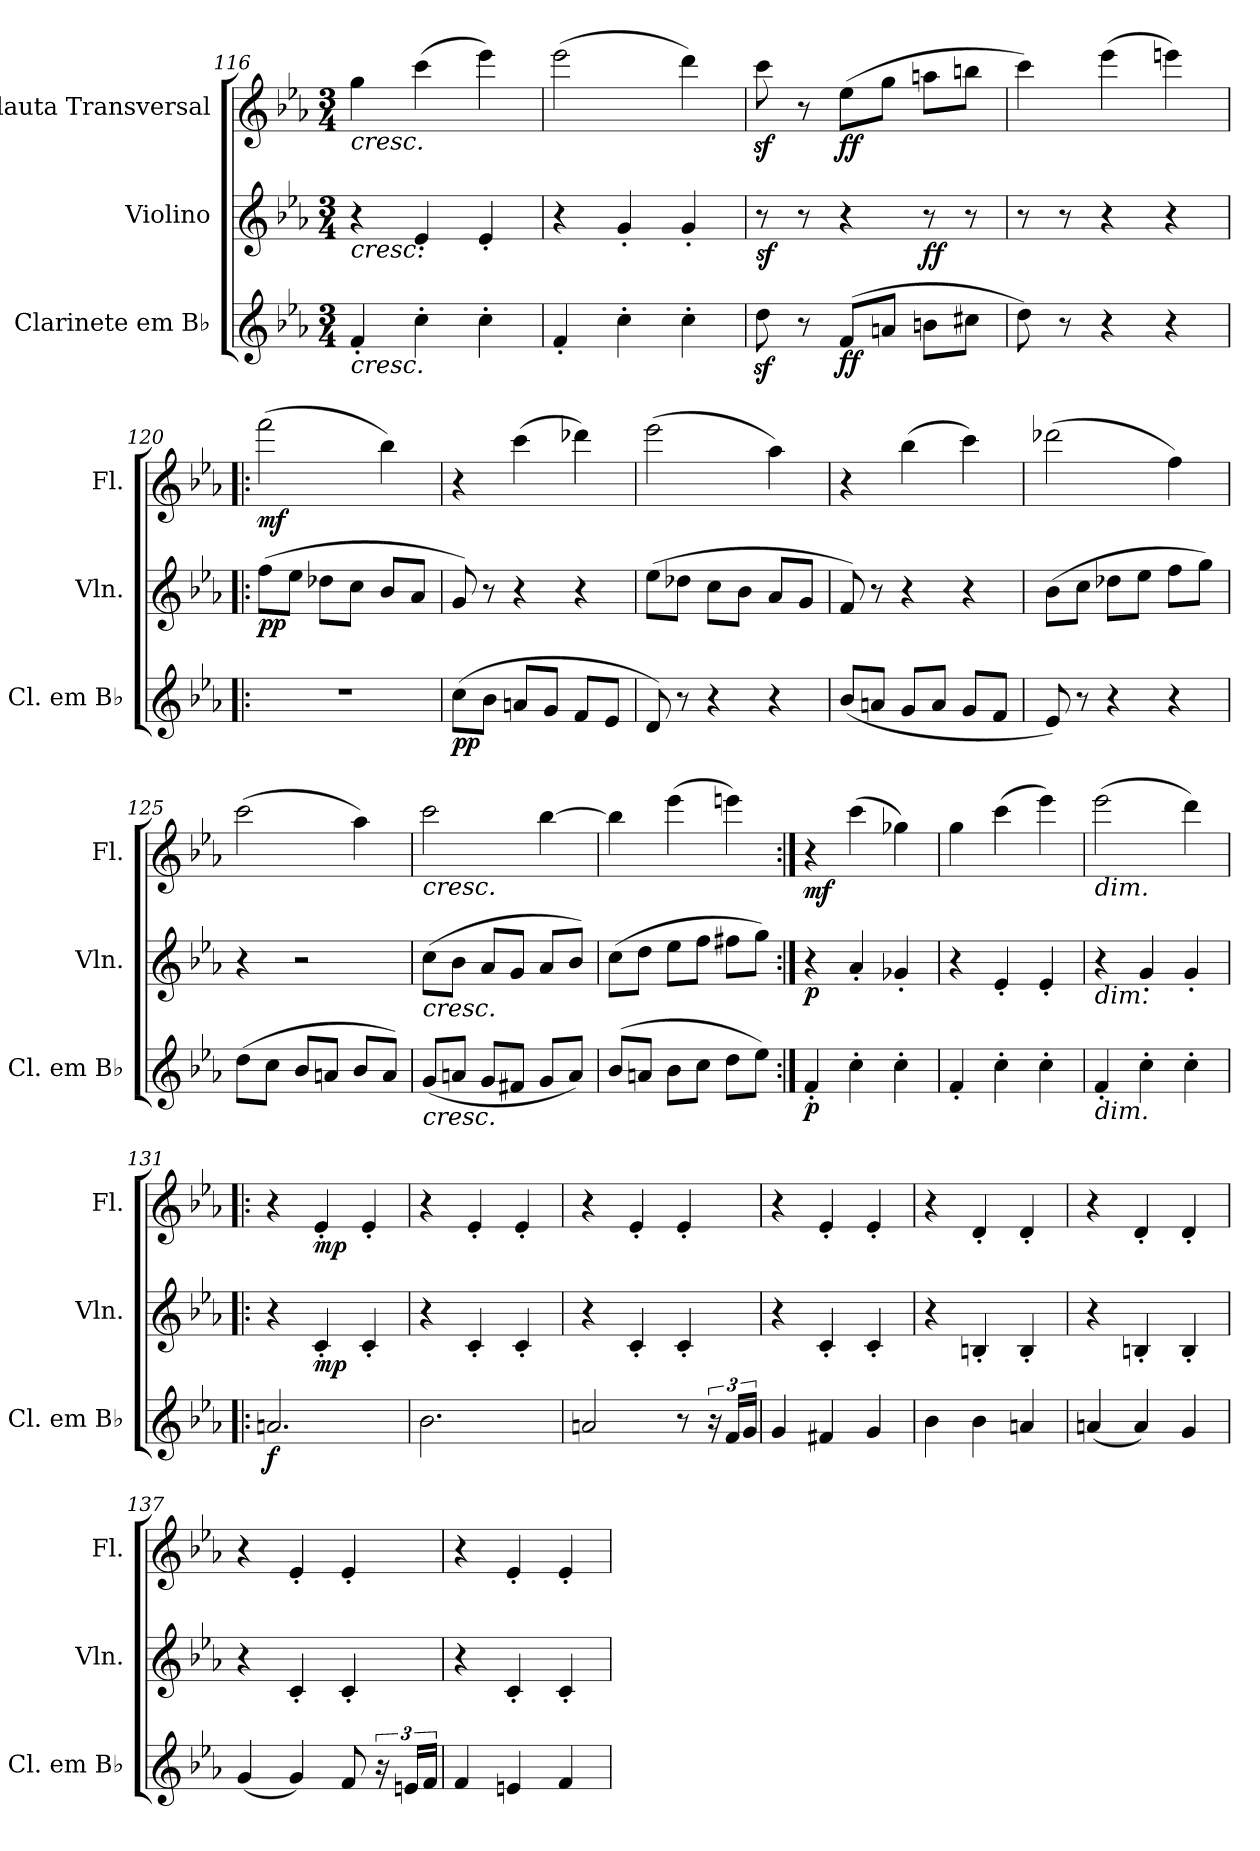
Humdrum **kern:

**kern	**dynam	**kern	**dynam	**kern	**dynam
*part3	*part3	*part2	*part2	*part1	*part1
*staff3	*staff3	*staff2	*staff2	*staff1	*staff1
*I"Clarinete em B♭	*	*I"Violino	*	*I"Flauta Transversal	*
*I'Cl. em B♭	*	*I'Vln.	*	*I'Fl.	*
!!LO:LB:g=z
*clefG2	*	*clefG2	*	*clefG2	*
*ITrd1c2	*	*	*	*	*
*k[b-e-a-d-g-]	*	*k[b-e-a-]	*	*k[b-e-a-]	*
*M3/4	*	*M3/4	*	*M3/4	*
=116	=116	=116	=116	=116	=116
!	!	!	!	!LO:TX:b:i:t=cresc.	!
!	!	!LO:TX:b:i:t=cresc.	!	!	!
!LO:TX:b:i:t=cresc.	!	!	!	!	!
4e-'/	.	4r	.	4gg\	.
4b-'\	.	4e-'/	.	(>4ccc\	.
4b-'\	.	4e-'/	.	4eee-\)	.
=117	=117	=117	=117	=117	=117
4e-'/	.	4r	.	(>2eee-\	.
4b-'\	.	4g'/	.	.	.
4b-'\	.	4g'/	.	4ddd\)	.
=118	=118	=118	=118	=118	=118
!	!	!	!LO:DY:b	!	!
8ccz<\	.	8r	sf	8cccz<\	.
8r	.	8r	.	8r	.
!	!LO:DY:b	!	!	!	!LO:DY:b
(>8e-/L	ff	4r	.	(>8ee-\L	ff
8gn/J	.	.	.	8gg\J	.
!	!	!	!LO:DY:b	!	!
8an\L	.	8r	ff	8aan\L	.
8bn\J	.	8r	.	8bbn\J	.
=119	=119	=119	=119	=119	=119
8cc\)	.	8r	.	4ccc\)	.
8r	.	8r	.	.	.
4r	.	4r	.	(>4eee-\	.
4r	.	4r	.	4eeen\)	.
=120!|:	=120!|:	=120!|:	=120!|:	=120!|:	=120!|:
!	!	!	!LO:DY:b	!	!LO:DY:b
2.r	.	(>8ff\L	pp	(>2fff\	mf
.	.	8ee-\J	.	.	.
.	.	8dd-X\L	.	.	.
.	.	8cc\J	.	.	.
.	.	8b-/L	.	4bb-\)	.
.	.	8a-/J	.	.	.
=121	=121	=121	=121	=121	=121
!	!LO:DY:b	!	!	!	!
(>8b-\L	pp	8g/)	.	4r	.
8a-\J	.	8r	.	.	.
8gn/L	.	4r	.	(>4ccc\	.
8f/J	.	.	.	.	.
8e-/L	.	4r	.	4ddd-X\)	.
8d-/J	.	.	.	.	.
!!LO:LB:g=z
=122	=122	=122	=122	=122	=122
8c/)	.	(>8ee-\L	.	(>2eee-\	.
8r	.	8dd-X\J	.	.	.
4r	.	8cc\L	.	.	.
.	.	8b-\J	.	.	.
4r	.	8a-/L	.	4aa-\)	.
.	.	8g/J	.	.	.
=123	=123	=123	=123	=123	=123
(<8a-/L	.	8f/)	.	4r	.
8gn/J	.	8r	.	.	.
8f/L	.	4r	.	(>4bb-\	.
8g/J	.	.	.	.	.
8f/L	.	4r	.	4ccc\)	.
8e-/J	.	.	.	.	.
=124	=124	=124	=124	=124	=124
8d-/)	.	(>8b-\L	.	(>2ddd-X\	.
8r	.	8cc\J	.	.	.
4r	.	8dd-X\L	.	.	.
.	.	8ee-\J	.	.	.
4r	.	8ff\L	.	4ff\)	.
.	.	8gg\J)	.	.	.
=125	=125	=125	=125	=125	=125
(>8cc\L	.	4r	.	(>2ccc\	.
8b-\J	.	.	.	.	.
8a-/L	.	2r	.	.	.
8gn/J	.	.	.	.	.
8a-/L	.	.	.	4aa-\)	.
8g/J)	.	.	.	.	.
=126	=126	=126	=126	=126	=126
!	!	!	!	!LO:TX:b:i:t=cresc.	!
!	!	!LO:TX:b:i:t=cresc.	!	!	!
!LO:TX:b:i:t=cresc.	!	!	!	!	!
(<8f/L	.	(>8cc\L	.	2ccc\	.
8gn/J	.	8b-\J	.	.	.
8f/L	.	8a-/L	.	.	.
8en/J	.	8g/J	.	.	.
8f/L	.	8a-/L	.	[4bb-\	.
8g/J)	.	8b-/J)	.	.	.
!!LO:PB:g=z
=127	=127	=127	=127	=127	=127
(>8a-/L	.	(>8cc\L	.	4bb-\]	.
8gn/J	.	8dd\J	.	.	.
8a-\L	.	8ee-\L	.	(>4eee-\	.
8b-\J	.	8ff\J	.	.	.
8cc\L	.	8ff#X\L	.	4eeen\)	.
8dd-\J)	.	8gg\J)	.	.	.
=128:|!	=128:|!	=128:|!	=128:|!	=128:|!	=128:|!
!	!LO:DY:b	!	!LO:DY:b	!	!LO:DY:b
4e-'/	p	4r	p	4r	mf
4b-'\	.	4a-'/	.	(>4ccc\	.
4b-'\	.	4g-X'/	.	4gg-X\)	.
=129	=129	=129	=129	=129	=129
4e-'/	.	4r	.	4gg\	.
4b-'\	.	4e-'/	.	(>4ccc\	.
4b-'\	.	4e-'/	.	4eee-\)	.
=130	=130	=130	=130	=130	=130
!	!	!	!	!LO:TX:b:i:t=dim.	!
!	!	!LO:TX:b:i:t=dim.	!	!	!
!LO:TX:b:i:t=dim.	!	!	!	!	!
4e-'/	.	4r	.	(>2eee-\	.
4b-'\	.	4g'/	.	.	.
4b-'\	.	4g'/	.	4ddd\)	.
=131!|:	=131!|:	=131!|:	=131!|:	=131!|:	=131!|:
!	!LO:DY:b	!	!	!	!
2.gn/	f	4r	.	4r	.
!	!	!	!LO:DY:b	!	!LO:DY:b
.	.	4c'/	mp	4e-'/	mp
.	.	4c'/	.	4e-'/	.
=132	=132	=132	=132	=132	=132
2.a-\	.	4r	.	4r	.
.	.	4c'/	.	4e-'/	.
.	.	4c'/	.	4e-'/	.
=133	=133	=133	=133	=133	=133
2gn/	.	4r	.	4r	.
.	.	4c'/	.	4e-'/	.
8r	.	4c'/	.	4e-'/	.
24r	.	.	.	.	.
24e-/LL	.	.	.	.	.
24f/JJ	.	.	.	.	.
=134	=134	=134	=134	=134	=134
4f/	.	4r	.	4r	.
4en/	.	4c'/	.	4e-'/	.
4f/	.	4c'/	.	4e-'/	.
!!LO:LB:g=z
=135	=135	=135	=135	=135	=135
4a-\	.	4r	.	4r	.
4a-\	.	4Bn'/	.	4d'/	.
4gn/	.	4B'/	.	4d'/	.
=136	=136	=136	=136	=136	=136
(<4gn/	.	4r	.	4r	.
4g/)	.	4Bn'/	.	4d'/	.
4f/	.	4B'/	.	4d'/	.
=137	=137	=137	=137	=137	=137
(<4f/	.	4r	.	4r	.
4f/)	.	4c'/	.	4e-'/	.
8e-/	.	4c'/	.	4e-'/	.
24r	.	.	.	.	.
24dn/LL	.	.	.	.	.
24e-/JJ	.	.	.	.	.
=138	=138	=138	=138	=138	=138
4e-/	.	4r	.	4r	.
4dn/	.	4c'/	.	4e-'/	.
4e-/	.	4c'/	.	4e-'/	.
=	=	=	=	=	=
*-	*-	*-	*-	*-	*-
